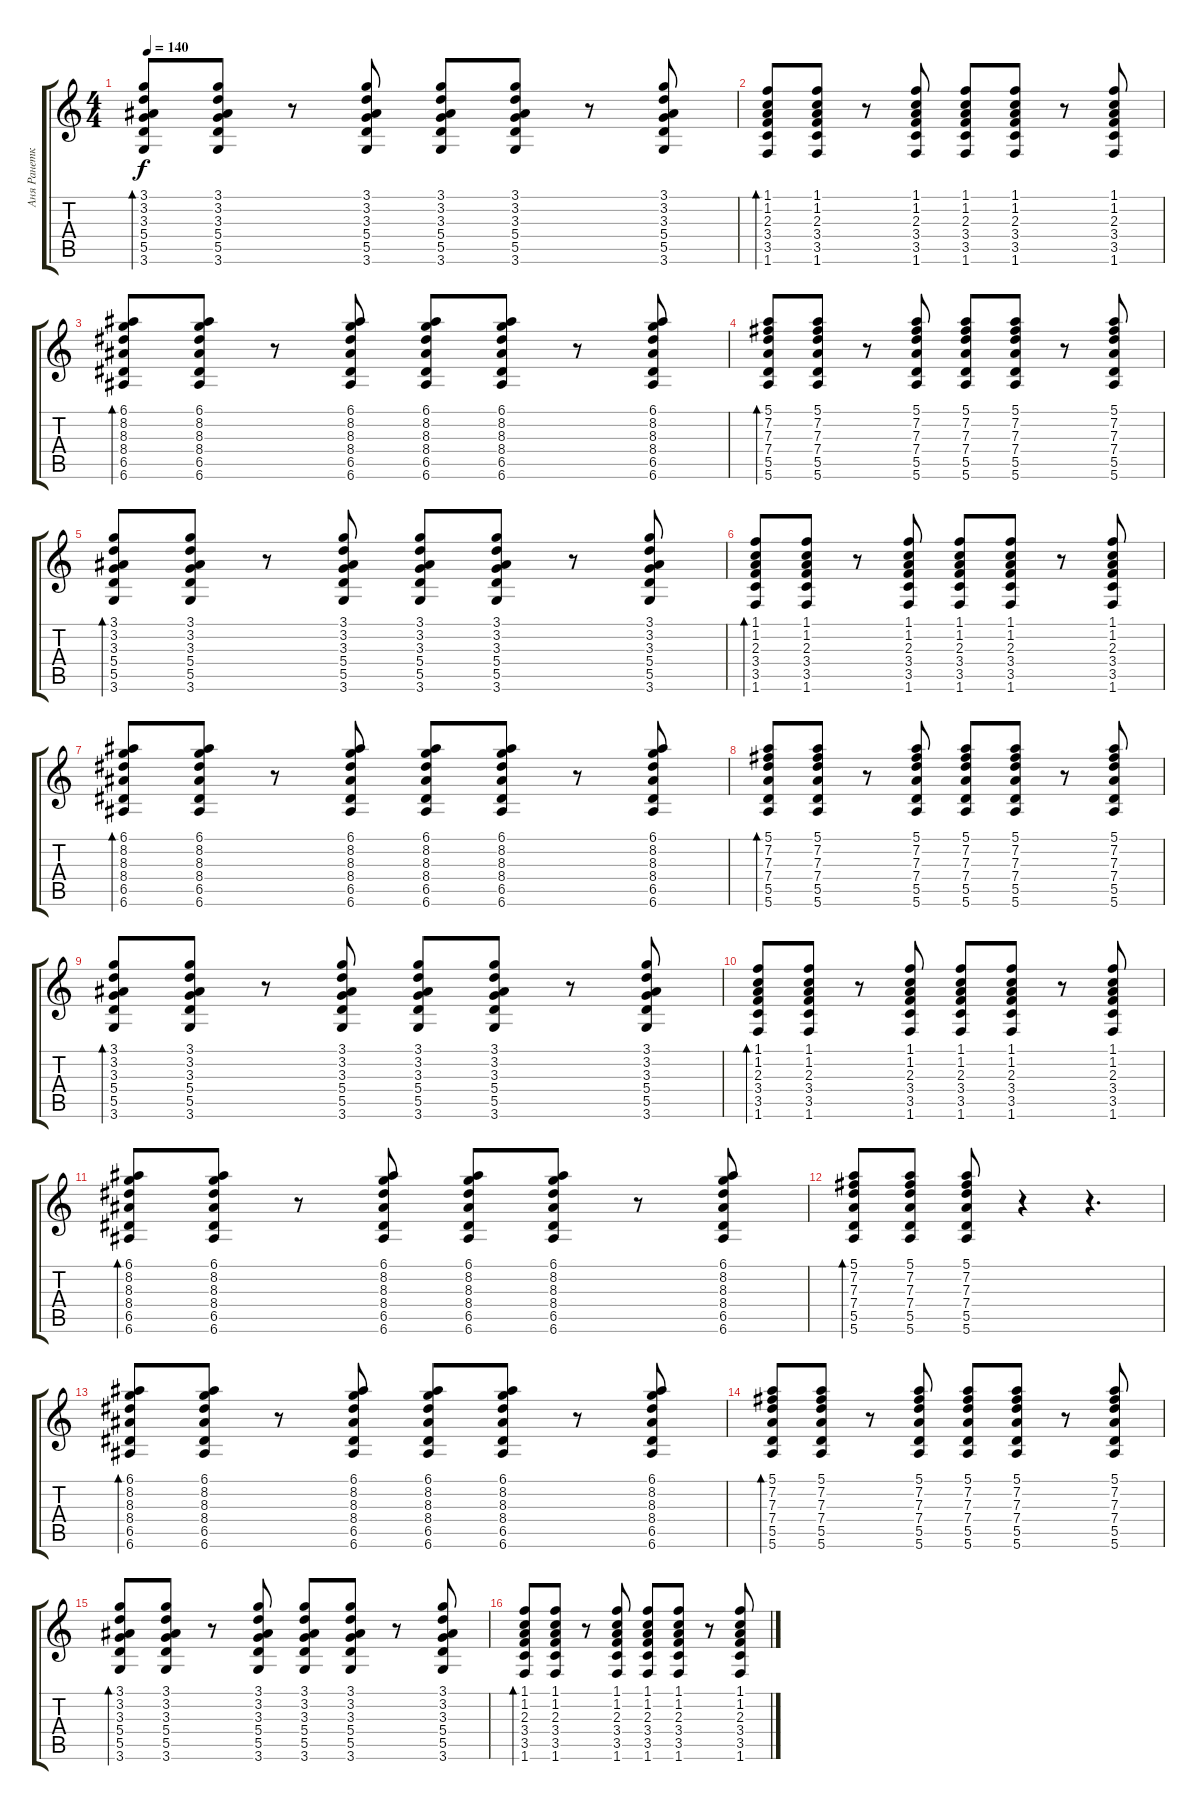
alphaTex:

\track ("Аня Ранетка" "Аня Ранетк") {instrument distortionguitar}
\staff {score tabs}
\tuning (E4 B3 G3 D3 A2 E2) {hide}
\ts (4 4)
\tempo 140
\clef g2
\ks c
(3.1 3.2 3.3 5.4 5.5 3.6).8{bd 60 dy f} (3.1 3.2 3.3 5.4 5.5 3.6).8 r.8 (3.1 3.2 3.3 5.4 5.5 3.6).8 (3.1 3.2 3.3 5.4 5.5 3.6).8 (3.1 3.2 3.3 5.4 5.5 3.6).8 r.8 (3.1 3.2 3.3 5.4 5.5 3.6).8 |
(1.1 1.2 2.3 3.4 3.5 1.6).8{bd 60} (1.1 1.2 2.3 3.4 3.5 1.6).8 r.8 (1.1 1.2 2.3 3.4 3.5 1.6).8 (1.1 1.2 2.3 3.4 3.5 1.6).8 (1.1 1.2 2.3 3.4 3.5 1.6).8 r.8 (1.1 1.2 2.3 3.4 3.5 1.6).8 |
(6.1 8.2 8.3 8.4 6.5 6.6).8{bd 60} (6.1 8.2 8.3 8.4 6.5 6.6).8 r.8 (6.1 8.2 8.3 8.4 6.5 6.6).8 (6.1 8.2 8.3 8.4 6.5 6.6).8 (6.1 8.2 8.3 8.4 6.5 6.6).8 r.8 (6.1 8.2 8.3 8.4 6.5 6.6).8 |
(5.1 7.2 7.3 7.4 5.5 5.6).8{bd 60} (5.1 7.2 7.3 7.4 5.5 5.6).8 r.8 (5.1 7.2 7.3 7.4 5.5 5.6).8 (5.1 7.2 7.3 7.4 5.5 5.6).8 (5.1 7.2 7.3 7.4 5.5 5.6).8 r.8 (5.1 7.2 7.3 7.4 5.5 5.6).8 |
(3.1 3.2 3.3 5.4 5.5 3.6).8{bd 60} (3.1 3.2 3.3 5.4 5.5 3.6).8 r.8 (3.1 3.2 3.3 5.4 5.5 3.6).8 (3.1 3.2 3.3 5.4 5.5 3.6).8 (3.1 3.2 3.3 5.4 5.5 3.6).8 r.8 (3.1 3.2 3.3 5.4 5.5 3.6).8 |
(1.1 1.2 2.3 3.4 3.5 1.6).8{bd 60} (1.1 1.2 2.3 3.4 3.5 1.6).8 r.8 (1.1 1.2 2.3 3.4 3.5 1.6).8 (1.1 1.2 2.3 3.4 3.5 1.6).8 (1.1 1.2 2.3 3.4 3.5 1.6).8 r.8 (1.1 1.2 2.3 3.4 3.5 1.6).8 |
(6.1 8.2 8.3 8.4 6.5 6.6).8{bd 60} (6.1 8.2 8.3 8.4 6.5 6.6).8 r.8 (6.1 8.2 8.3 8.4 6.5 6.6).8 (6.1 8.2 8.3 8.4 6.5 6.6).8 (6.1 8.2 8.3 8.4 6.5 6.6).8 r.8 (6.1 8.2 8.3 8.4 6.5 6.6).8 |
(5.1 7.2 7.3 7.4 5.5 5.6).8{bd 60} (5.1 7.2 7.3 7.4 5.5 5.6).8 r.8 (5.1 7.2 7.3 7.4 5.5 5.6).8 (5.1 7.2 7.3 7.4 5.5 5.6).8 (5.1 7.2 7.3 7.4 5.5 5.6).8 r.8 (5.1 7.2 7.3 7.4 5.5 5.6).8 |
(3.1 3.2 3.3 5.4 5.5 3.6).8{bd 60} (3.1 3.2 3.3 5.4 5.5 3.6).8 r.8 (3.1 3.2 3.3 5.4 5.5 3.6).8 (3.1 3.2 3.3 5.4 5.5 3.6).8 (3.1 3.2 3.3 5.4 5.5 3.6).8 r.8 (3.1 3.2 3.3 5.4 5.5 3.6).8 |
(1.1 1.2 2.3 3.4 3.5 1.6).8{bd 60} (1.1 1.2 2.3 3.4 3.5 1.6).8 r.8 (1.1 1.2 2.3 3.4 3.5 1.6).8 (1.1 1.2 2.3 3.4 3.5 1.6).8 (1.1 1.2 2.3 3.4 3.5 1.6).8 r.8 (1.1 1.2 2.3 3.4 3.5 1.6).8 |
(6.1 8.2 8.3 8.4 6.5 6.6).8{bd 60} (6.1 8.2 8.3 8.4 6.5 6.6).8 r.8 (6.1 8.2 8.3 8.4 6.5 6.6).8 (6.1 8.2 8.3 8.4 6.5 6.6).8 (6.1 8.2 8.3 8.4 6.5 6.6).8 r.8 (6.1 8.2 8.3 8.4 6.5 6.6).8 |
(5.1 7.2 7.3 7.4 5.5 5.6).8{bd 60} (5.1 7.2 7.3 7.4 5.5 5.6).8 (5.1 7.2 7.3 7.4 5.5 5.6).8 r.4 r.4{d} |
(6.1 8.2 8.3 8.4 6.5 6.6).8{bd 60} (6.1 8.2 8.3 8.4 6.5 6.6).8 r.8 (6.1 8.2 8.3 8.4 6.5 6.6).8 (6.1 8.2 8.3 8.4 6.5 6.6).8 (6.1 8.2 8.3 8.4 6.5 6.6).8 r.8 (6.1 8.2 8.3 8.4 6.5 6.6).8 |
(5.1 7.2 7.3 7.4 5.5 5.6).8{bd 60} (5.1 7.2 7.3 7.4 5.5 5.6).8 r.8 (5.1 7.2 7.3 7.4 5.5 5.6).8 (5.1 7.2 7.3 7.4 5.5 5.6).8 (5.1 7.2 7.3 7.4 5.5 5.6).8 r.8 (5.1 7.2 7.3 7.4 5.5 5.6).8 |
(3.1 3.2 3.3 5.4 5.5 3.6).8{bd 60} (3.1 3.2 3.3 5.4 5.5 3.6).8 r.8 (3.1 3.2 3.3 5.4 5.5 3.6).8 (3.1 3.2 3.3 5.4 5.5 3.6).8 (3.1 3.2 3.3 5.4 5.5 3.6).8 r.8 (3.1 3.2 3.3 5.4 5.5 3.6).8 |
(1.1 1.2 2.3 3.4 3.5 1.6).8{bd 60} (1.1 1.2 2.3 3.4 3.5 1.6).8 r.8 (1.1 1.2 2.3 3.4 3.5 1.6).8 (1.1 1.2 2.3 3.4 3.5 1.6).8 (1.1 1.2 2.3 3.4 3.5 1.6).8 r.8 (1.1 1.2 2.3 3.4 3.5 1.6).8
